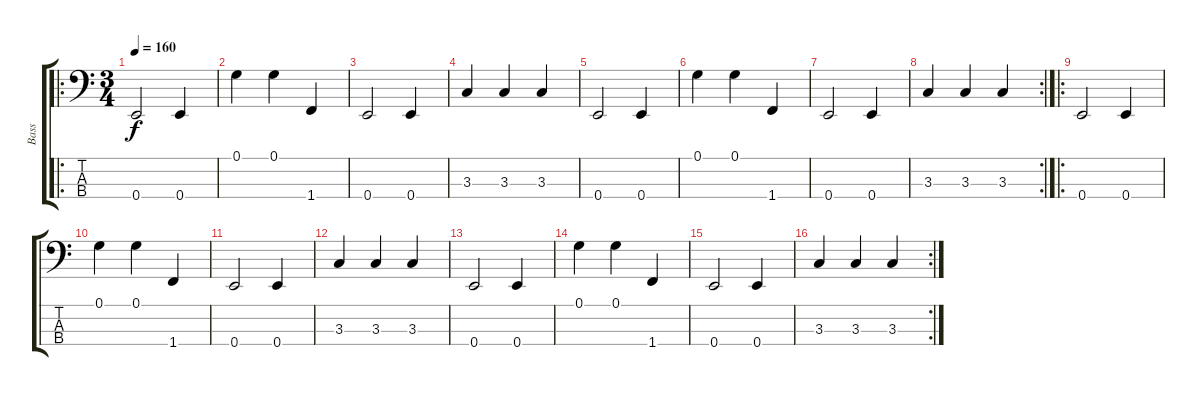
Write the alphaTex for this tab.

\track ("Bass" "Bass") {instrument electricbassfinger}
\staff {score tabs}
\tuning (G2 D2 A1 E1) {hide}
\ro
\ts (3 4)
\tempo 160
\clef f4
\ks c
0.4.2{dy f} 0.4.4 |
0.1.4 0.1.4 1.4.4 |
0.4.2 0.4.4 |
3.3.4 3.3.4 3.3.4 |
0.4.2 0.4.4 |
0.1.4 0.1.4 1.4.4 |
0.4.2 0.4.4 |
\rc 2
3.3.4 3.3.4 3.3.4 |
\ro
0.4.2 0.4.4 |
0.1.4 0.1.4 1.4.4 |
0.4.2 0.4.4 |
3.3.4 3.3.4 3.3.4 |
0.4.2 0.4.4 |
0.1.4 0.1.4 1.4.4 |
0.4.2 0.4.4 |
\rc 2
3.3.4 3.3.4 3.3.4
